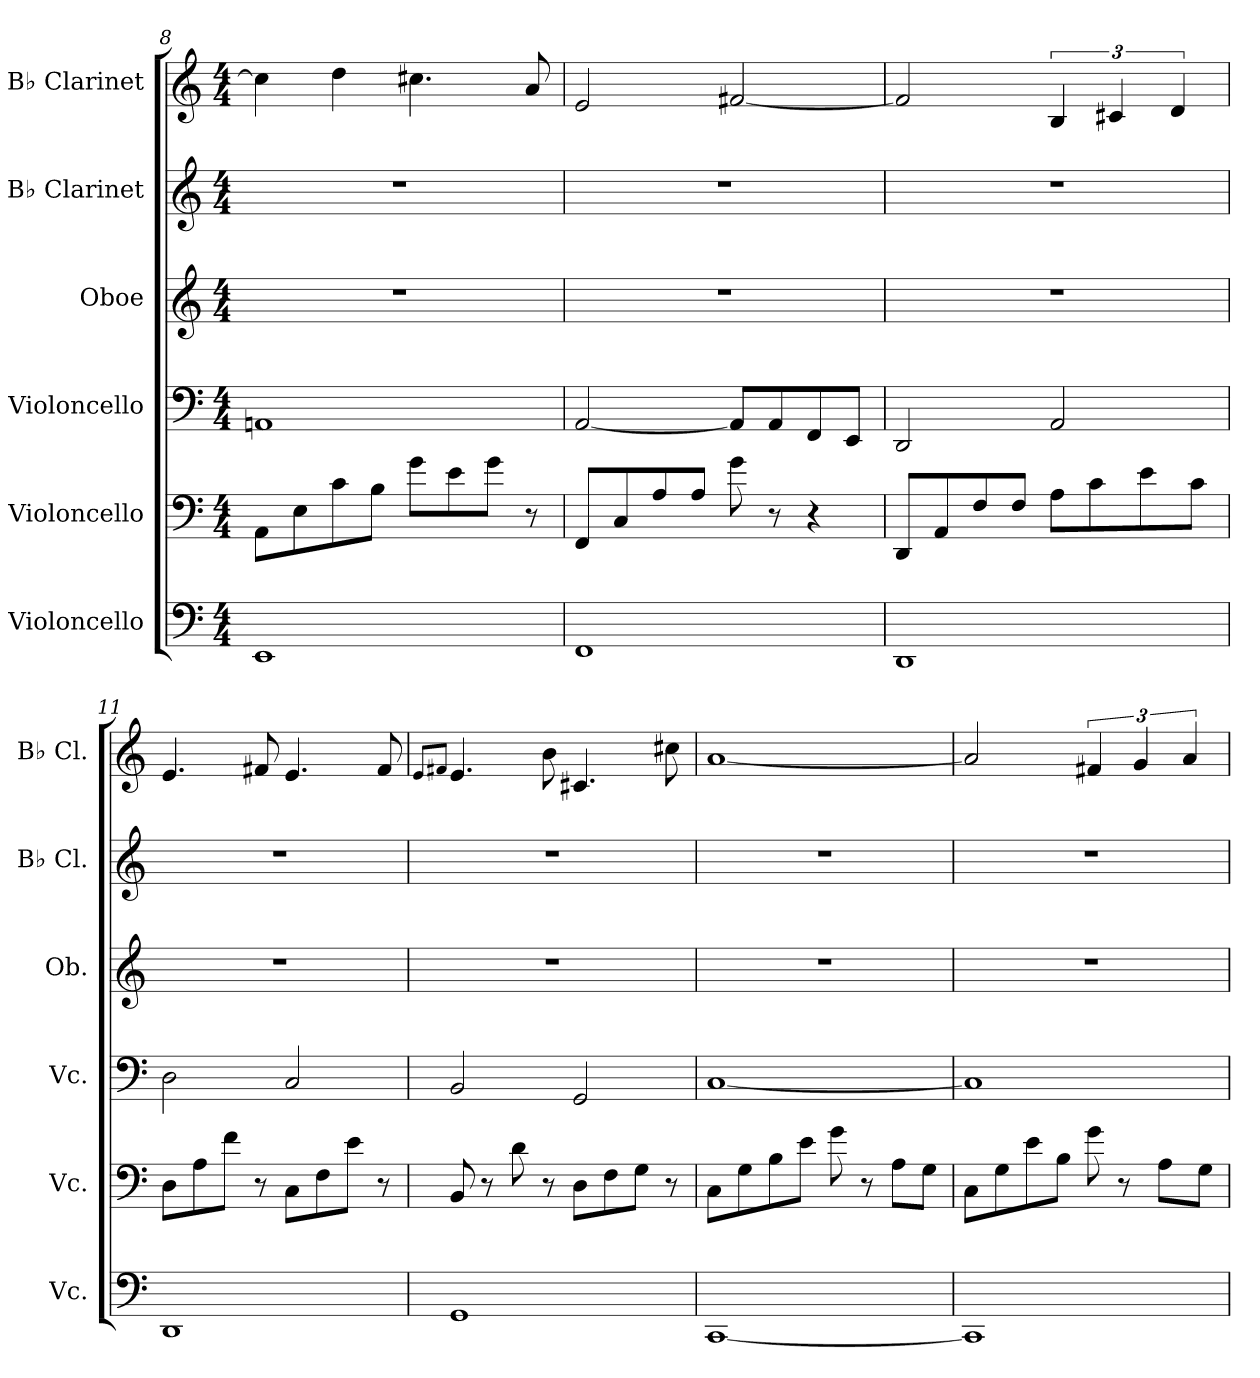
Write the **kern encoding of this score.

**kern	**kern	**kern	**kern	**kern	**kern
*part6	*part5	*part4	*part3	*part2	*part1
*staff6	*staff5	*staff4	*staff3	*staff2	*staff1
*I"Violoncello	*I"Violoncello	*I"Violoncello	*I"Oboe	*I"B♭ Clarinet	*I"B♭ Clarinet
*I'Vc.	*I'Vc.	*I'Vc.	*I'Ob.	*I'B♭ Cl.	*I'B♭ Cl.
*clefF4	*clefF4	*clefF4	*clefG2	*clefG2	*clefG2
*	*	*	*	*ITrd1c2	*ITrd1c2
*k[]	*k[]	*k[]	*k[]	*k[b-e-]	*k[b-e-]
*M4/4	*M4/4	*M4/4	*M4/4	*M4/4	*M4/4
=8	=8	=8	=8	=8	=8
1EE	8AA\L	1AAn	1r	1r	4b\]
.	8E\	.	.	.	.
.	8c\	.	.	.	4cc\
.	8B\J	.	.	.	.
.	8g\L	.	.	.	4.bn\
.	8e\	.	.	.	.
.	8g\J	.	.	.	.
.	8r	.	.	.	8g/
=9	=9	=9	=9	=9	=9
1FF	8FF/L	[2AA/	1r	1r	2d/
.	8C/	.	.	.	.
.	8A/	.	.	.	.
.	8A/J	.	.	.	.
.	8g\	8AA/L]	.	.	[2en/
.	8r	8AA/	.	.	.
.	4r	8FF/	.	.	.
.	.	8EE/J	.	.	.
=10	=10	=10	=10	=10	=10
1DD	8DD/L	2DD/	1r	1r	2e/]
.	8AA/	.	.	.	.
.	8F/	.	.	.	.
.	8F/J	.	.	.	.
.	8A\L	2AA/	.	.	6A/
.	8c\	.	.	.	.
.	.	.	.	.	6Bn/
.	8e\	.	.	.	.
.	.	.	.	.	6c/
.	8c\J	.	.	.	.
!!LO:LB:g=z
=11	=11	=11	=11	=11	=11
1DD	8D\L	2D\	1r	1r	4.d/
.	8A\	.	.	.	.
.	8f\J	.	.	.	.
.	8r	.	.	.	8en/
.	8C\L	2C/	.	.	4.d/
.	8F\	.	.	.	.
.	8e\J	.	.	.	.
.	8r	.	.	.	8e/
=12	=12	=12	=12	=12	=12
.	.	.	.	.	8qd/L
.	.	.	.	.	8qen/J
1GG	8BB/	2BB/	1r	1r	4.d/
.	8r	.	.	.	.
.	8d\	.	.	.	.
.	8r	.	.	.	8a\
.	8D\L	2GG/	.	.	4.Bn/
.	8F\	.	.	.	.
.	8G\J	.	.	.	.
.	8r	.	.	.	8bn\
=13	=13	=13	=13	=13	=13
[1CC	8C\L	[1C	1r	1r	[1g
.	8G\	.	.	.	.
.	8B\	.	.	.	.
.	8e\J	.	.	.	.
.	8g\	.	.	.	.
.	8r	.	.	.	.
.	8A\L	.	.	.	.
.	8G\J	.	.	.	.
=14	=14	=14	=14	=14	=14
1CC]	8C\L	1C]	1r	1r	2g/]
.	8G\	.	.	.	.
.	8e\	.	.	.	.
.	8B\J	.	.	.	.
.	8g\	.	.	.	6en/
.	8r	.	.	.	.
.	.	.	.	.	6f/
.	8A\L	.	.	.	.
.	.	.	.	.	6g/
.	8G\J	.	.	.	.
=	=	=	=	=	=
*-	*-	*-	*-	*-	*-
